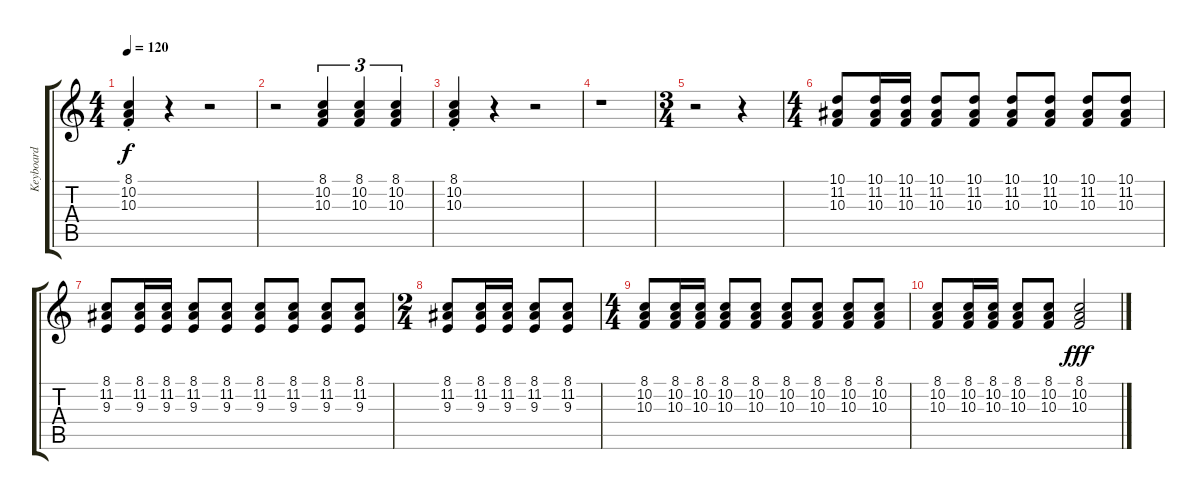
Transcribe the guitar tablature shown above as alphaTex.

\track ("Keyboard" "Keyboard") {instrument electricgrandpiano}
\staff {score tabs}
\tuning (E4 B3 G3 D3 A2 E2) {hide}
\ts (4 4)
\tempo 120
\clef g2
\ks c
(8.1{st} 10.2{st} 10.3{st}).4{dy f} r.4 r.2 |
r.2 (8.1 10.2 10.3).4{tu (3 2)} (8.1 10.2 10.3).4{tu (3 2)} (8.1 10.2 10.3).4{tu (3 2)} |
(8.1{st} 10.2{st} 10.3{st}).4 r.4 r.2 |
r.1 |
\ts (3 4)
r.2 r.4 |
\ts (4 4)
(10.1 11.2 10.3).8 (10.1 11.2 10.3).16 (10.1 11.2 10.3).16 (10.1 11.2 10.3).8 (10.1 11.2 10.3).8 (10.1 11.2 10.3).8 (10.1 11.2 10.3).8 (10.1 11.2 10.3).8 (10.1 11.2 10.3).8 |
(8.1 11.2 9.3).8 (8.1 11.2 9.3).16 (8.1 11.2 9.3).16 (8.1 11.2 9.3).8 (8.1 11.2 9.3).8 (8.1 11.2 9.3).8 (8.1 11.2 9.3).8 (8.1 11.2 9.3).8 (8.1 11.2 9.3).8 |
\ts (2 4)
(8.1 11.2 9.3).8 (8.1 11.2 9.3).16 (8.1 11.2 9.3).16 (8.1 11.2 9.3).8 (8.1 11.2 9.3).8 |
\ts (4 4)
(8.1 10.2 10.3).8 (8.1 10.2 10.3).16 (8.1 10.2 10.3).16 (8.1 10.2 10.3).8 (8.1 10.2 10.3).8 (8.1 10.2 10.3).8 (8.1 10.2 10.3).8 (8.1 10.2 10.3).8 (8.1 10.2 10.3).8 |
(8.1 10.2 10.3).8 (8.1 10.2 10.3).16 (8.1 10.2 10.3).16 (8.1 10.2 10.3).8 (8.1 10.2 10.3).8 (8.1 10.2 10.3).2{dy fff}
